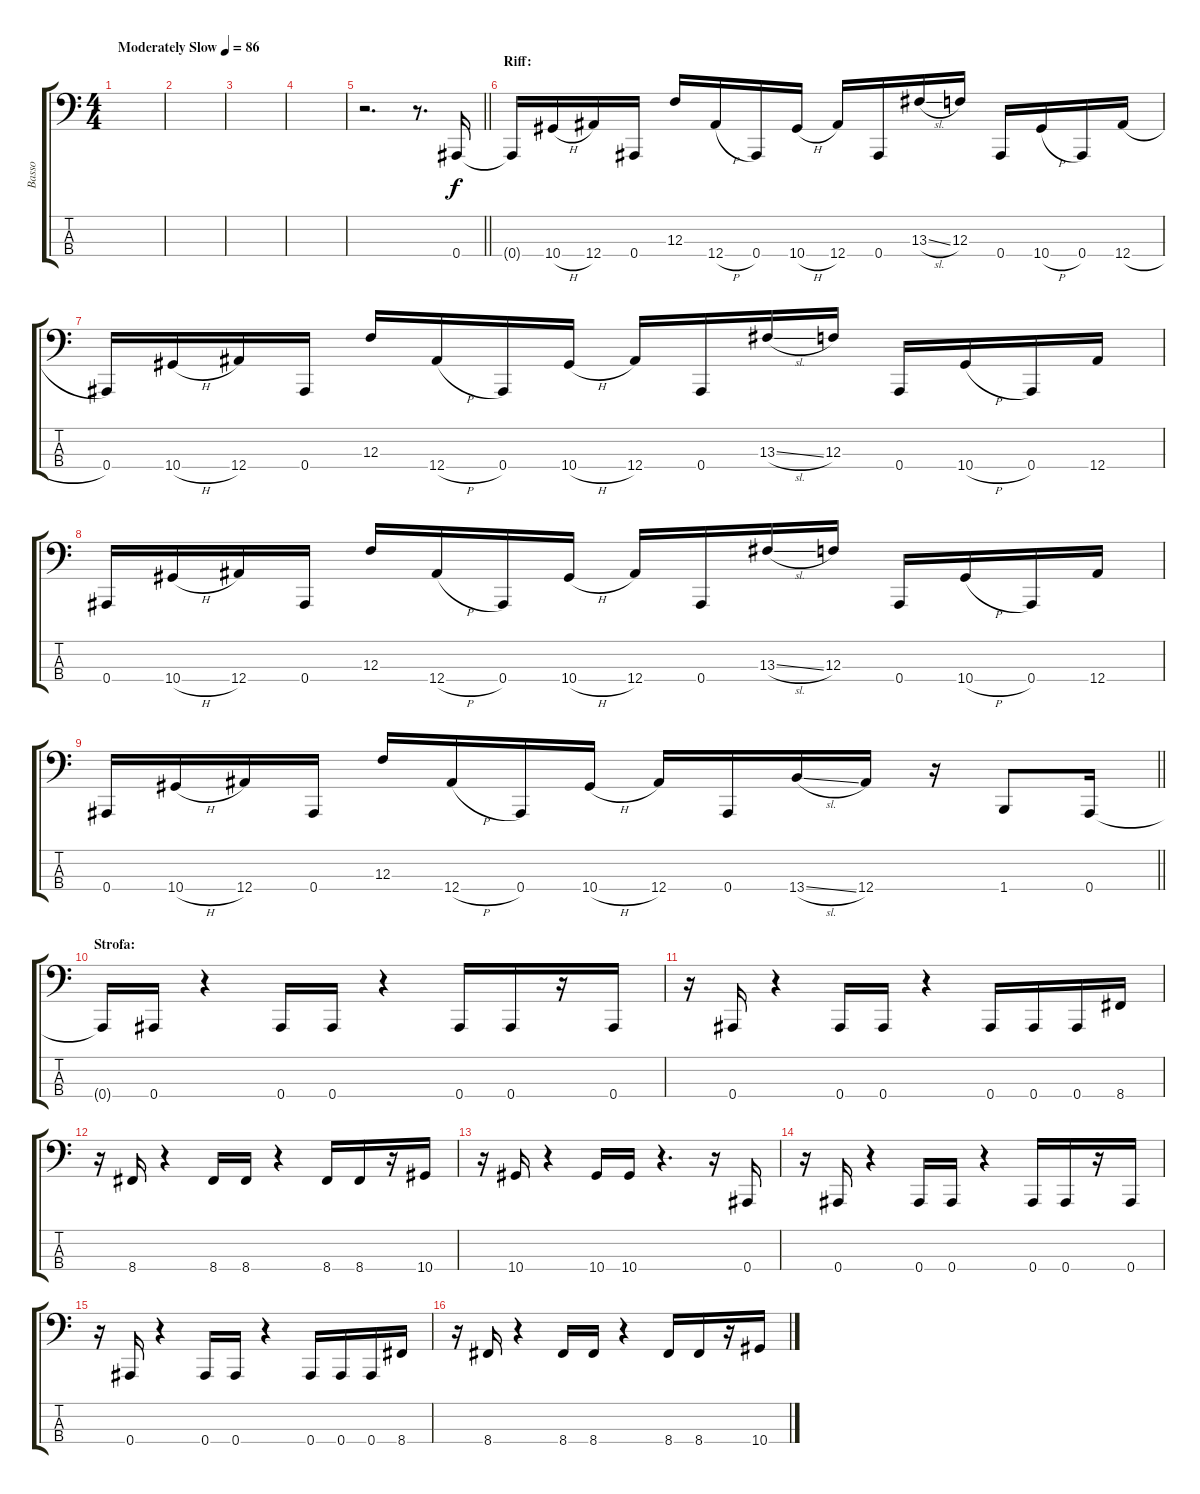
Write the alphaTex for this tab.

\track ("Basso" "Basso") {instrument electricbasspick}
\staff {score tabs}
\tuning (Eb2 Bb1 F1 Bb0) {hide}
\ts (4 4)
\tempo (86 "Moderately Slow")
\clef f4
\ks c
|
|
|
|
\barLineRight lightlight
r.2{d} r.8{d} 0.4.16 |
\section ("" "Riff:")
0.4{t}.16 10.4{h}.16 12.4.16 0.4.16 12.3.16 12.4{h}.16 0.4.16 10.4{h}.16 12.4.16 0.4.16 13.3{sl}.16 12.3.16 0.4.16 10.4{h}.16 0.4.16 12.4{h}.16 |
0.4.16 10.4{h}.16 12.4.16 0.4.16 12.3.16 12.4{h}.16 0.4.16 10.4{h}.16 12.4.16 0.4.16 13.3{sl}.16 12.3.16 0.4.16 10.4{h}.16 0.4.16 12.4.16 |
0.4.16 10.4{h}.16 12.4.16 0.4.16 12.3.16 12.4{h}.16 0.4.16 10.4{h}.16 12.4.16 0.4.16 13.3{sl}.16 12.3.16 0.4.16 10.4{h}.16 0.4.16 12.4.16 |
\barLineRight lightlight
0.4.16 10.4{h}.16 12.4.16 0.4.16 12.3.16 12.4{h}.16 0.4.16 10.4{h}.16 12.4.16 0.4.16 13.4{sl}.16 12.4.16 r.16 1.4.8 0.4.16 |
\section ("" "Strofa:")
0.4{t}.16 0.4.16 r.4 0.4.16 0.4.16 r.4 0.4.16 0.4.16 r.16 0.4.16 |
r.16 0.4.16 r.4 0.4.16 0.4.16 r.4 0.4.16 0.4.16 0.4.16 8.4.16 |
r.16 8.4.16 r.4 8.4.16 8.4.16 r.4 8.4.16 8.4.16 r.16 10.4.16 |
r.16 10.4.16 r.4 10.4.16 10.4.16 r.4{d} r.16 0.4.16 |
r.16 0.4.16 r.4 0.4.16 0.4.16 r.4 0.4.16 0.4.16 r.16 0.4.16 |
r.16 0.4.16 r.4 0.4.16 0.4.16 r.4 0.4.16 0.4.16 0.4.16 8.4.16 |
r.16 8.4.16 r.4 8.4.16 8.4.16 r.4 8.4.16 8.4.16 r.16 10.4.16
